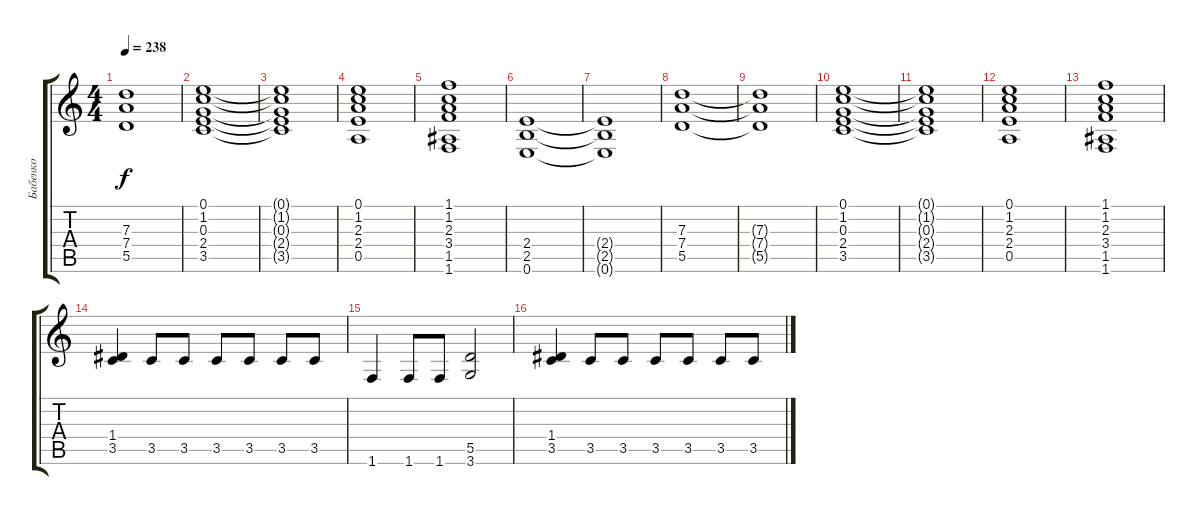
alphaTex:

\track ("Бабенко" "Бабенко") {instrument distortionguitar}
\staff {score tabs}
\tuning (E4 B3 G3 D3 A2 E2) {hide}
\ts (4 4)
\tempo 238
\clef g2
\ks c
(7.3{t} 7.4{t} 5.5{t}).1{dy f} |
(0.1 1.2 0.3 2.4 3.5).1 |
(0.1{t} 1.2{t} 0.3{t} 2.4{t} 3.5{t}).1 |
(0.1 1.2 2.3 2.4 0.5).1 |
(1.1 1.2 2.3 3.4 1.5 1.6).1 |
(2.4 2.5 0.6).1 |
(2.4{t} 2.5{t} 0.6{t}).1 |
(7.3 7.4 5.5).1 |
(7.3{t} 7.4{t} 5.5{t}).1 |
(0.1 1.2 0.3 2.4 3.5).1 |
(0.1{t} 1.2{t} 0.3{t} 2.4{t} 3.5{t}).1 |
(0.1 1.2 2.3 2.4 0.5).1 |
(1.1 1.2 2.3 3.4 1.5 1.6).1 |
(1.4 3.5).4 3.5.8 3.5.8 3.5.8 3.5.8 3.5.8 3.5.8 |
1.6.4 1.6.8 1.6.8 (5.5 3.6).2 |
(1.4 3.5).4 3.5.8 3.5.8 3.5.8 3.5.8 3.5.8 3.5.8
